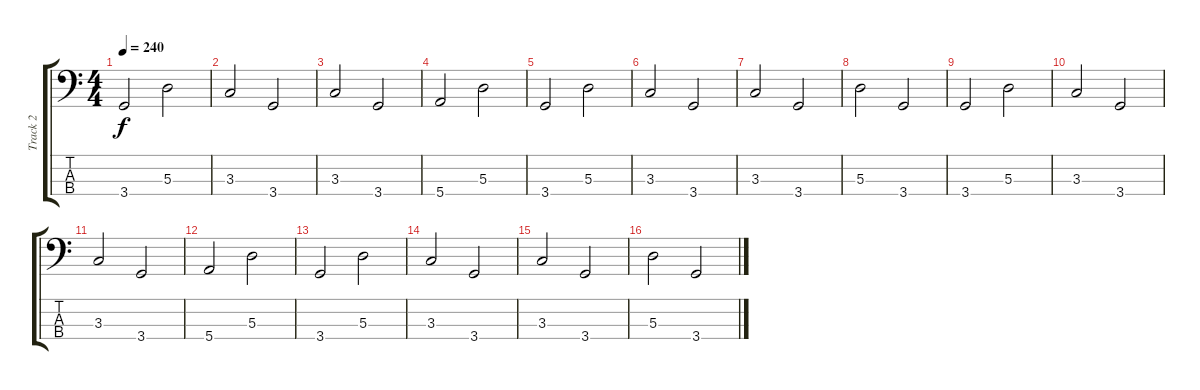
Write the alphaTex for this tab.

\track ("Track 2" "Track 2") {instrument acousticbass}
\staff {score tabs}
\tuning (G2 D2 A1 E1) {hide}
\ts (4 4)
\tempo 240
\clef f4
\ks c
3.4.2{dy f instrument acousticbass} 5.3.2 |
3.3.2 3.4.2 |
3.3.2 3.4.2 |
5.4.2 5.3.2 |
3.4.2 5.3.2 |
3.3.2 3.4.2 |
3.3.2 3.4.2 |
5.3.2 3.4.2 |
3.4.2 5.3.2 |
3.3.2 3.4.2 |
3.3.2 3.4.2 |
5.4.2 5.3.2 |
3.4.2 5.3.2 |
3.3.2 3.4.2 |
3.3.2 3.4.2 |
5.3.2 3.4.2
